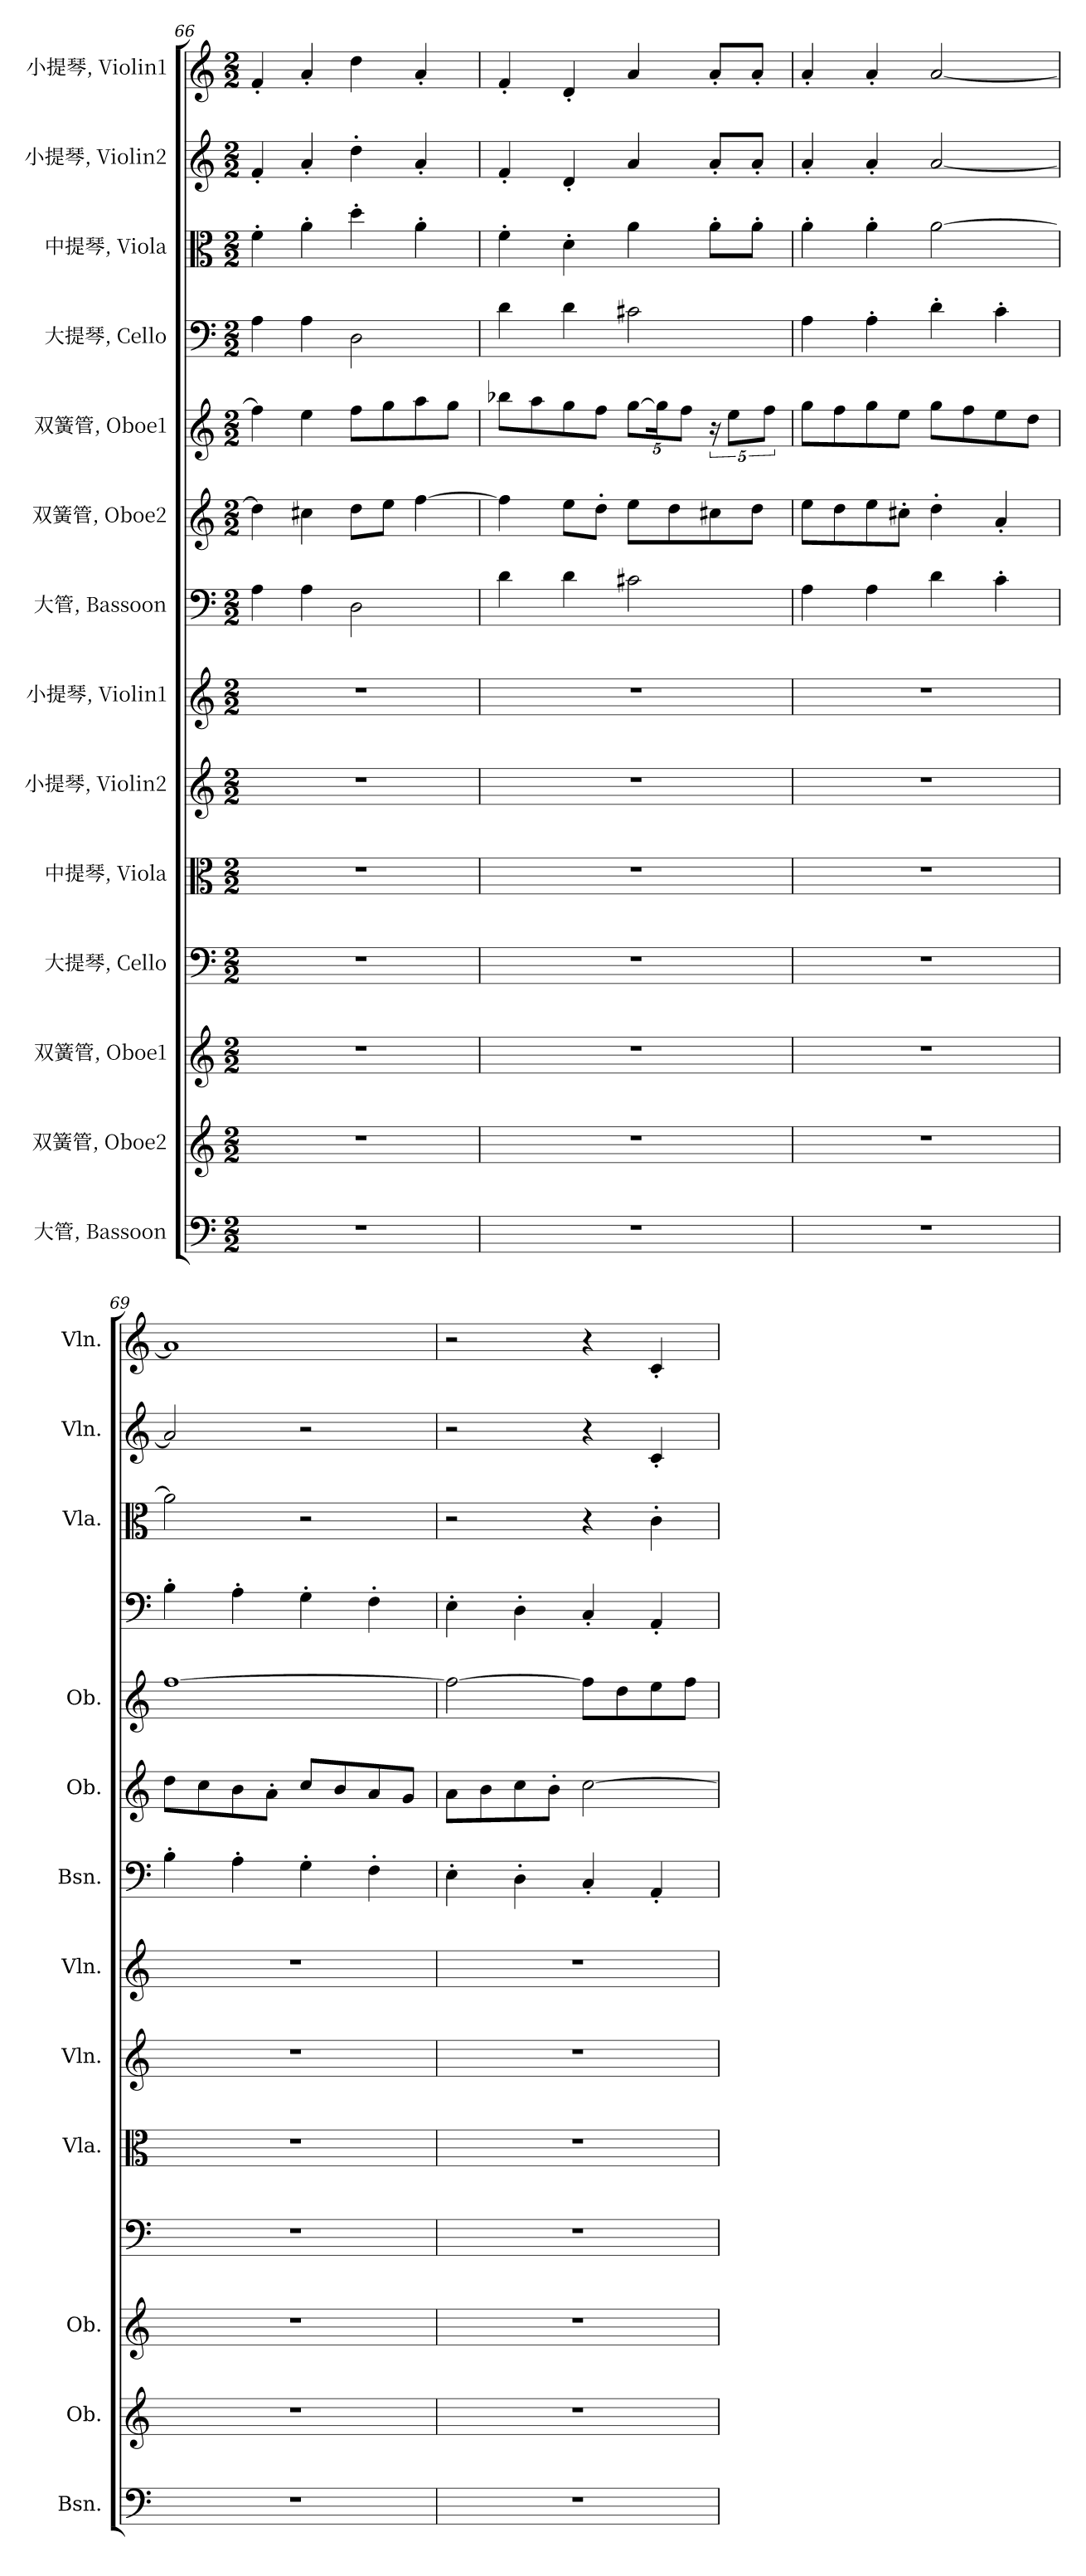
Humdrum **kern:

**kern	**kern	**kern	**kern	**kern	**kern	**kern	**kern	**kern	**kern	**kern	**kern	**kern	**kern
*part14	*part13	*part12	*part11	*part10	*part9	*part8	*part7	*part6	*part5	*part4	*part3	*part2	*part1
*staff14	*staff13	*staff12	*staff11	*staff10	*staff9	*staff8	*staff7	*staff6	*staff5	*staff4	*staff3	*staff2	*staff1
*I"大管, Bassoon	*I"双簧管, Oboe2	*I"双簧管, Oboe1	*I"大提琴, Cello	*I"中提琴, Viola	*I"小提琴, Violin2	*I"小提琴, Violin1	*I"大管, Bassoon	*I"双簧管, Oboe2	*I"双簧管, Oboe1	*I"大提琴, Cello	*I"中提琴, Viola	*I"小提琴, Violin2	*I"小提琴, Violin1
*I'Bsn.	*I'Ob.	*I'Ob.	*	*I'Vla.	*I'Vln.	*I'Vln.	*I'Bsn.	*I'Ob.	*I'Ob.	*	*I'Vla.	*I'Vln.	*I'Vln.
*clefF4	*clefG2	*clefG2	*clefF4	*clefC3	*clefG2	*clefG2	*clefF4	*clefG2	*clefG2	*clefF4	*clefC3	*clefG2	*clefG2
*k[]	*k[]	*k[]	*k[]	*k[]	*k[]	*k[]	*k[]	*k[]	*k[]	*k[]	*k[]	*k[]	*k[]
*M2/2	*M2/2	*M2/2	*M2/2	*M2/2	*M2/2	*M2/2	*M2/2	*M2/2	*M2/2	*M2/2	*M2/2	*M2/2	*M2/2
=66	=66	=66	=66	=66	=66	=66	=66	=66	=66	=66	=66	=66	=66
1r	1r	1r	1r	1r	1r	1r	4A\	4dd\]	4ff\]	4A\	4f'\	4f'/	4f'/
.	.	.	.	.	.	.	4A\	4cc#X\	4ee\	4A\	4a'\	4a'/	4a'/
.	.	.	.	.	.	.	2D\	8dd\L	8ff\L	2D\	4dd'\	4dd'\	4dd\
.	.	.	.	.	.	.	.	8ee\J	8gg\	.	.	.	.
.	.	.	.	.	.	.	.	[4ff\	8aa\	.	4a'\	4a'/	4a'/
.	.	.	.	.	.	.	.	.	8gg\J	.	.	.	.
=67	=67	=67	=67	=67	=67	=67	=67	=67	=67	=67	=67	=67	=67
1r	1r	1r	1r	1r	1r	1r	4d\	4ff\]	8bb-X\L	4d\	4f'\	4f'/	4f'/
.	.	.	.	.	.	.	.	.	8aa\	.	.	.	.
.	.	.	.	.	.	.	4d\	8ee\L	8gg\	4d\	4d'\	4d'/	4d'/
.	.	.	.	.	.	.	.	8dd'\J	8ff\J	.	.	.	.
.	.	.	.	.	.	.	2c#X\	8ee\L	[10gg\L	2c#X\	4a\	4a/	4a/
.	.	.	.	.	.	.	.	.	20gg\K]	.	.	.	.
.	.	.	.	.	.	.	.	8dd\	.	.	.	.	.
.	.	.	.	.	.	.	.	.	10ff\J	.	.	.	.
.	.	.	.	.	.	.	.	8cc#X\	20r	.	8a'\L	8a'/L	8a'/L
.	.	.	.	.	.	.	.	.	10ee\L	.	.	.	.
.	.	.	.	.	.	.	.	8dd\J	.	.	8a'\J	8a'/J	8a'/J
.	.	.	.	.	.	.	.	.	10ff\J	.	.	.	.
!!LO:PB:g=z
=68	=68	=68	=68	=68	=68	=68	=68	=68	=68	=68	=68	=68	=68
1r	1r	1r	1r	1r	1r	1r	4A\	8ee\L	8gg\L	4A\	4a'\	4a'/	4a'/
.	.	.	.	.	.	.	.	8dd\	8ff\	.	.	.	.
.	.	.	.	.	.	.	4A\	8ee\	8gg\	4A'\	4a'\	4a'/	4a'/
.	.	.	.	.	.	.	.	8cc#X'\J	8ee\J	.	.	.	.
.	.	.	.	.	.	.	4d\	4dd'\	8gg\L	4d'\	[2a\	[2a/	[2a/
.	.	.	.	.	.	.	.	.	8ff\	.	.	.	.
.	.	.	.	.	.	.	4c'\	4a'/	8ee\	4c'\	.	.	.
.	.	.	.	.	.	.	.	.	8dd\J	.	.	.	.
=69	=69	=69	=69	=69	=69	=69	=69	=69	=69	=69	=69	=69	=69
1r	1r	1r	1r	1r	1r	1r	4B'\	8dd\L	[1ff	4B'\	2a\]	2a/]	1a]
.	.	.	.	.	.	.	.	8cc\	.	.	.	.	.
.	.	.	.	.	.	.	4A'\	8b\	.	4A'\	.	.	.
.	.	.	.	.	.	.	.	8a'\J	.	.	.	.	.
.	.	.	.	.	.	.	4G'\	8cc/L	.	4G'\	2r	2r	.
.	.	.	.	.	.	.	.	8b/	.	.	.	.	.
.	.	.	.	.	.	.	4F'\	8a/	.	4F'\	.	.	.
.	.	.	.	.	.	.	.	8g/J	.	.	.	.	.
=70	=70	=70	=70	=70	=70	=70	=70	=70	=70	=70	=70	=70	=70
1r	1r	1r	1r	1r	1r	1r	4E'\	8a\L	2ff\_	4E'\	2r	2r	2r
.	.	.	.	.	.	.	.	8b\	.	.	.	.	.
.	.	.	.	.	.	.	4D'\	8cc\	.	4D'\	.	.	.
.	.	.	.	.	.	.	.	8b'\J	.	.	.	.	.
.	.	.	.	.	.	.	4C'/	[2cc\	8ff\L]	4C'/	4r	4r	4r
.	.	.	.	.	.	.	.	.	8dd\	.	.	.	.
.	.	.	.	.	.	.	4AA'/	.	8ee\	4AA'/	4c'\	4c'/	4c'/
.	.	.	.	.	.	.	.	.	8ff\J	.	.	.	.
=	=	=	=	=	=	=	=	=	=	=	=	=	=
*-	*-	*-	*-	*-	*-	*-	*-	*-	*-	*-	*-	*-	*-
